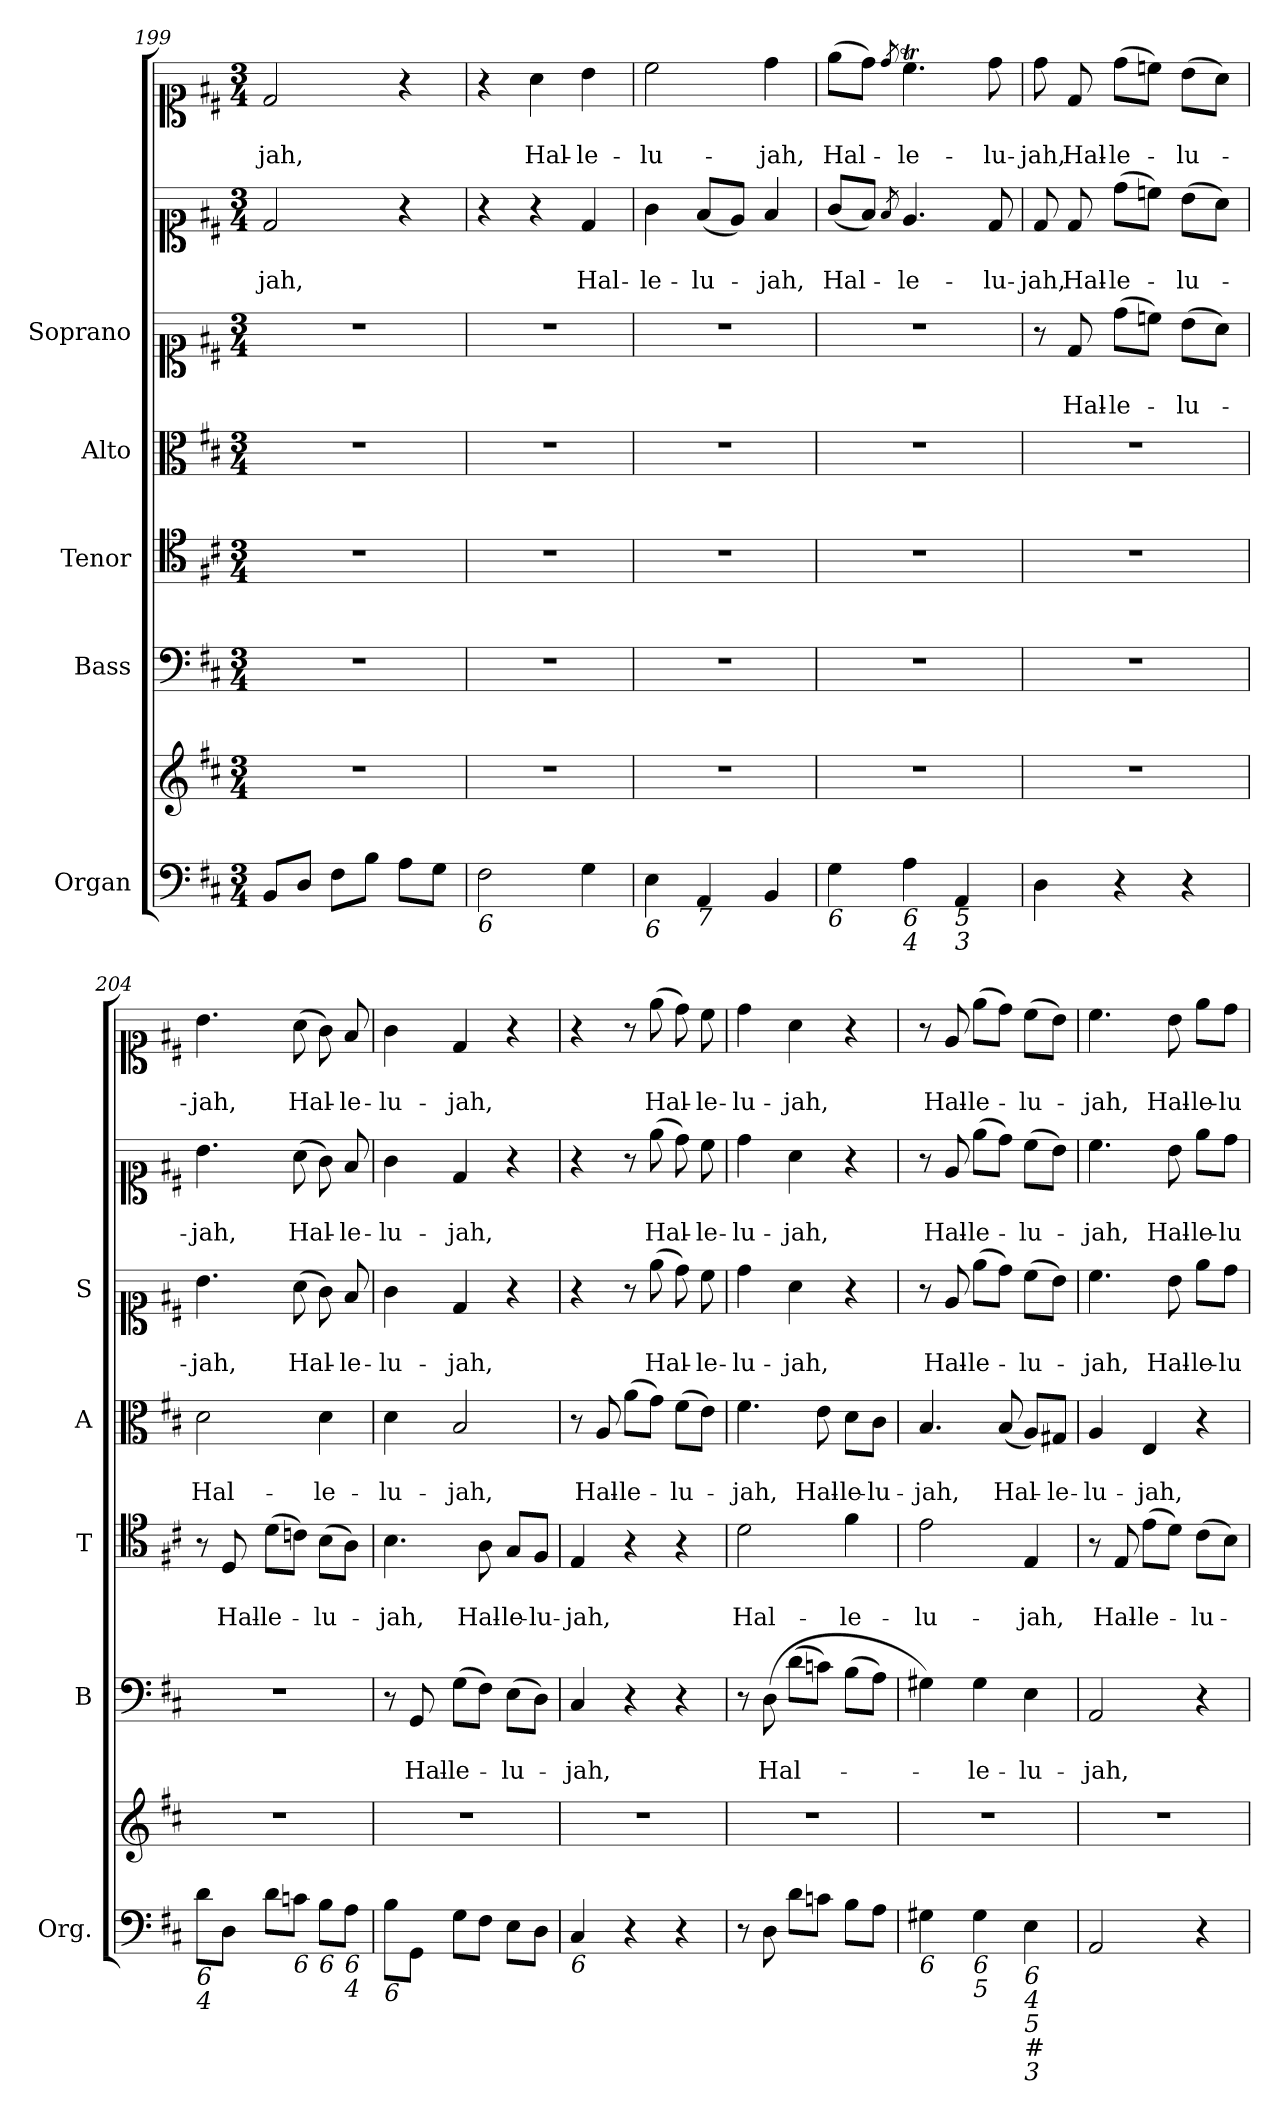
**kern	**kern	**kern	**text	**text	**kern	**text	**text	**kern	**text	**text	**kern	**text	**text	**kern	**text	**text	**kern	**text	**text
*part7	*part7	*part6	*part6	*part6	*part5	*part5	*part5	*part4	*part4	*part4	*part3	*part3	*part3	*part2	*part2	*part2	*part1	*part1	*part1
*staff8	*staff7	*staff6	*staff6	*staff6	*staff5	*staff5	*staff5	*staff4	*staff4	*staff4	*staff3	*staff3	*staff3	*staff2	*staff2	*staff2	*staff1	*staff1	*staff1
*I"Organ	*	*I"Bass	*	*	*I"Tenor	*	*	*I"Alto	*	*	*I"Soprano	*	*	*	*	*	*	*	*
*I'Org.	*	*I'B	*	*	*I'T	*	*	*I'A	*	*	*I'S	*	*	*	*	*	*	*	*
*clefF4	*clefG2	*clefF4	*	*	*clefC4	*	*	*clefC3	*	*	*clefC1	*	*	*clefC1	*	*	*clefC1	*	*
*k[f#c#]	*k[f#c#]	*k[f#c#]	*	*	*k[f#c#]	*	*	*k[f#c#]	*	*	*k[f#c#]	*	*	*k[f#c#]	*	*	*k[f#c#]	*	*
*b:	*b:	*b:	*	*	*b:	*	*	*b:	*	*	*b:	*	*	*b:	*	*	*b:	*	*
*M3/4	*M3/4	*M3/4	*	*	*M3/4	*	*	*M3/4	*	*	*M3/4	*	*	*M3/4	*	*	*M3/4	*	*
=199	=199	=199	=199	=199	=199	=199	=199	=199	=199	=199	=199	=199	=199	=199	=199	=199	=199	=199	=199
!	!	!	!	!	!	!	!	!	!	!	!	!	!	!	!	!LO:LY:b	!	!	!LO:LY:b
8BB/L	2.r	2.r	.	.	2.r	.	.	2.r	.	.	2.r	.	.	2d/	.	-jah,	2d/	.	-jah,
8D/J	.	.	.	.	.	.	.	.	.	.	.	.	.	.	.	.	.	.	.
8F#\L	.	.	.	.	.	.	.	.	.	.	.	.	.	.	.	.	.	.	.
8B\J	.	.	.	.	.	.	.	.	.	.	.	.	.	.	.	.	.	.	.
8A\L	.	.	.	.	.	.	.	.	.	.	.	.	.	4r	.	.	4r	.	.
8G\J	.	.	.	.	.	.	.	.	.	.	.	.	.	.	.	.	.	.	.
=200	=200	=200	=200	=200	=200	=200	=200	=200	=200	=200	=200	=200	=200	=200	=200	=200	=200	=200	=200
!LO:TX:b:i:t=6	!	!	!	!	!	!	!	!	!	!	!	!	!	!	!	!	!	!	!
2F#\	2.r	2.r	.	.	2.r	.	.	2.r	.	.	2.r	.	.	4r	.	.	4r	.	.
!	!	!	!	!	!	!	!	!	!	!	!	!	!	!	!	!	!	!	!LO:LY:b
.	.	.	.	.	.	.	.	.	.	.	.	.	.	4r	.	.	4a\	.	Hal-
!	!	!	!	!	!	!	!	!	!	!	!	!	!	!	!	!LO:LY:b	!	!	!LO:LY:b
4G\	.	.	.	.	.	.	.	.	.	.	.	.	.	4d/	.	Hal-	4b\	.	-le-
=201	=201	=201	=201	=201	=201	=201	=201	=201	=201	=201	=201	=201	=201	=201	=201	=201	=201	=201	=201
!LO:TX:b:i:t=6	!	!	!	!	!	!	!	!	!	!	!	!	!	!	!	!	!	!	!
!	!	!	!	!	!	!	!	!	!	!	!	!	!	!	!	!LO:LY:b	!	!	!LO:LY:b
4E\	2.r	2.r	.	.	2.r	.	.	2.r	.	.	2.r	.	.	4g\	.	-le-	2cc#\	.	-lu-
!LO:TX:b:i:t=7	!	!	!	!	!	!	!	!	!	!	!	!	!	!	!	!	!	!	!
!	!	!	!	!	!	!	!	!	!	!	!	!	!	!	!	!LO:LY:b	!	!	!
4AA/	.	.	.	.	.	.	.	.	.	.	.	.	.	(<8f#/L	.	-lu-	.	.	.
.	.	.	.	.	.	.	.	.	.	.	.	.	.	8e/J)	.	.	.	.	.
!	!	!	!	!	!	!	!	!	!	!	!	!	!	!	!	!LO:LY:b	!	!	!LO:LY:b
4BB/	.	.	.	.	.	.	.	.	.	.	.	.	.	4f#/	.	-jah,	4dd\	.	-jah,
=202	=202	=202	=202	=202	=202	=202	=202	=202	=202	=202	=202	=202	=202	=202	=202	=202	=202	=202	=202
!LO:TX:b:i:t=6	!	!	!	!	!	!	!	!	!	!	!	!	!	!	!	!	!	!	!
!	!	!	!	!	!	!	!	!	!	!	!	!	!	!	!	!LO:LY:b	!	!	!LO:LY:b
4G\	2.r	2.r	.	.	2.r	.	.	2.r	.	.	2.r	.	.	(<8g/L	.	Hal-	(>8ee\L	.	Hal-
.	.	.	.	.	.	.	.	.	.	.	.	.	.	8f#/J)	.	.	8dd\J)	.	.
.	.	.	.	.	.	.	.	.	.	.	.	.	.	8qf#/	.	.	8qdd/	.	.
!LO:TX:b:i:t=6	!	!	!	!	!	!	!	!	!	!	!	!	!	!	!	!	!	!	!
!LO:TX:b:i:t=4	!	!	!	!	!	!	!	!	!	!	!	!	!	!	!	!	!	!	!
!	!	!	!	!	!	!	!	!	!	!	!	!	!	!	!	!LO:LY:b	!	!	!LO:LY:b
4A\	.	.	.	.	.	.	.	.	.	.	.	.	.	4.e/	.	-le-	4.cc#t\	.	-le-
!LO:TX:b:i:t=5	!	!	!	!	!	!	!	!	!	!	!	!	!	!	!	!	!	!	!
!LO:TX:b:i:t=3	!	!	!	!	!	!	!	!	!	!	!	!	!	!	!	!	!	!	!
4AA/	.	.	.	.	.	.	.	.	.	.	.	.	.	.	.	.	.	.	.
!	!	!	!	!	!	!	!	!	!	!	!	!	!	!	!	!LO:LY:b	!	!	!LO:LY:b
.	.	.	.	.	.	.	.	.	.	.	.	.	.	8d/	.	-lu-	8dd\	.	-lu-
!!LO:LB:g=z
=203	=203	=203	=203	=203	=203	=203	=203	=203	=203	=203	=203	=203	=203	=203	=203	=203	=203	=203	=203
!	!	!	!	!	!	!	!	!	!	!	!	!	!	!	!	!LO:LY:b	!	!	!LO:LY:b
4D\	2.r	2.r	.	.	2.r	.	.	2.r	.	.	8r	.	.	8d/	.	-jah,	8dd\	.	-jah,
!	!	!	!	!	!	!	!	!	!	!	!	!	!LO:LY:b	!	!	!LO:LY:b	!	!	!LO:LY:b
.	.	.	.	.	.	.	.	.	.	.	8d/	.	Hal-	8d/	.	Hal-	8d/	.	Hal-
!	!	!	!	!	!	!	!	!	!	!	!	!	!LO:LY:b	!	!	!LO:LY:b	!	!	!LO:LY:b
4r	.	.	.	.	.	.	.	.	.	.	(>8dd\L	.	-le-	(>8dd\L	.	-le-	(>8dd\L	.	-le-
.	.	.	.	.	.	.	.	.	.	.	8ccn\J)	.	.	8ccn\J)	.	.	8ccn\J)	.	.
!	!	!	!	!	!	!	!	!	!	!	!	!	!LO:LY:b	!	!	!LO:LY:b	!	!	!LO:LY:b
4r	.	.	.	.	.	.	.	.	.	.	(>8b\L	.	-lu-	(>8b\L	.	-lu-	(>8b\L	.	-lu-
.	.	.	.	.	.	.	.	.	.	.	8a\J)	.	.	8a\J)	.	.	8a\J)	.	.
=204	=204	=204	=204	=204	=204	=204	=204	=204	=204	=204	=204	=204	=204	=204	=204	=204	=204	=204	=204
!LO:TX:b:i:t=6	!	!	!	!	!	!	!	!	!	!	!	!	!	!	!	!	!	!	!
!LO:TX:b:i:t=4	!	!	!	!	!	!	!	!	!	!	!	!	!	!	!	!	!	!	!
!	!	!	!	!	!	!	!	!	!	!LO:LY:b	!	!	!LO:LY:b	!	!	!LO:LY:b	!	!	!LO:LY:b
8d\L	2.r	2.r	.	.	8r	.	.	2d\	.	Hal-	4.b\	.	-jah,	4.b\	.	-jah,	4.b\	.	-jah,
!	!	!	!	!	!	!	!LO:LY:b	!	!	!	!	!	!	!	!	!	!	!	!
8D\J	.	.	.	.	8D/	.	Hal-	.	.	.	.	.	.	.	.	.	.	.	.
!	!	!	!	!	!	!	!LO:LY:b	!	!	!	!	!	!	!	!	!	!	!	!
8d\L	.	.	.	.	(>8d\L	.	-le-	.	.	.	.	.	.	.	.	.	.	.	.
!LO:TX:b:i:t=6	!	!	!	!	!	!	!	!	!	!	!	!	!	!	!	!	!	!	!
!	!	!	!	!	!	!	!	!	!	!	!	!	!LO:LY:b	!	!	!LO:LY:b	!	!	!LO:LY:b
8cn\J	.	.	.	.	8cn\J)	.	.	.	.	.	(>8a\	.	Hal-	(>8a\	.	Hal-	(>8a\	.	Hal-
!LO:TX:b:i:t=6	!	!	!	!	!	!	!	!	!	!	!	!	!	!	!	!	!	!	!
!	!	!	!	!	!	!	!LO:LY:b	!	!	!LO:LY:b	!	!	!	!	!	!	!	!	!
8B\L	.	.	.	.	(>8B\L	.	-lu-	4d\	.	-le-	8g\)	.	.	8g\)	.	.	8g\)	.	.
!LO:TX:b:i:t=6	!	!	!	!	!	!	!	!	!	!	!	!	!	!	!	!	!	!	!
!LO:TX:b:i:t=4	!	!	!	!	!	!	!	!	!	!	!	!	!	!	!	!	!	!	!
!	!	!	!	!	!	!	!	!	!	!	!	!	!LO:LY:b	!	!	!LO:LY:b	!	!	!LO:LY:b
8A\J	.	.	.	.	8A\J)	.	.	.	.	.	8f#/	.	-le-	8f#/	.	-le-	8f#/	.	-le-
=205	=205	=205	=205	=205	=205	=205	=205	=205	=205	=205	=205	=205	=205	=205	=205	=205	=205	=205	=205
!LO:TX:b:i:t=6	!	!	!	!	!	!	!	!	!	!	!	!	!	!	!	!	!	!	!
!	!	!	!	!	!	!	!LO:LY:b	!	!	!LO:LY:b	!	!	!LO:LY:b	!	!	!LO:LY:b	!	!	!LO:LY:b
8B\L	2.r	8r	.	.	4.B\	.	-jah,	4d\	.	-lu-	4g\	.	-lu-	4g\	.	-lu-	4g\	.	-lu-
!	!	!	!	!LO:LY:b	!	!	!	!	!	!	!	!	!	!	!	!	!	!	!
8GG\J	.	8GG/	.	Hal-	.	.	.	.	.	.	.	.	.	.	.	.	.	.	.
!	!	!	!	!LO:LY:b	!	!	!	!	!	!LO:LY:b	!	!	!LO:LY:b	!	!	!LO:LY:b	!	!	!LO:LY:b
8G\L	.	(>8G\L	.	-le-	.	.	.	2B/	.	-jah,	4d/	.	-jah,	4d/	.	-jah,	4d/	.	-jah,
!	!	!	!	!	!	!	!LO:LY:b	!	!	!	!	!	!	!	!	!	!	!	!
8F#\J	.	8F#\J)	.	.	8A\	.	Hal-	.	.	.	.	.	.	.	.	.	.	.	.
!	!	!	!	!LO:LY:b	!	!	!LO:LY:b	!	!	!	!	!	!	!	!	!	!	!	!
8E\L	.	(>8E\L	.	-lu-	8G/L	.	-le-	.	.	.	4r	.	.	4r	.	.	4r	.	.
!	!	!	!	!	!	!	!LO:LY:b	!	!	!	!	!	!	!	!	!	!	!	!
8D\J	.	8D\J)	.	.	8F#/J	.	-lu-	.	.	.	.	.	.	.	.	.	.	.	.
=206	=206	=206	=206	=206	=206	=206	=206	=206	=206	=206	=206	=206	=206	=206	=206	=206	=206	=206	=206
!LO:TX:b:i:t=6	!	!	!	!	!	!	!	!	!	!	!	!	!	!	!	!	!	!	!
!	!	!	!	!LO:LY:b	!	!	!LO:LY:b	!	!	!	!	!	!	!	!	!	!	!	!
4C#/	2.r	4C#/	.	-jah,	4E/	.	-jah,	8r	.	.	4r	.	.	4r	.	.	4r	.	.
!	!	!	!	!	!	!	!	!	!	!LO:LY:b	!	!	!	!	!	!	!	!	!
.	.	.	.	.	.	.	.	8A/	.	Hal-	.	.	.	.	.	.	.	.	.
!	!	!	!	!	!	!	!	!	!	!LO:LY:b	!	!	!	!	!	!	!	!	!
4r	.	4r	.	.	4r	.	.	(>8a\L	.	-le-	8r	.	.	8r	.	.	8r	.	.
!	!	!	!	!	!	!	!	!	!	!	!	!	!LO:LY:b	!	!	!LO:LY:b	!	!	!LO:LY:b
.	.	.	.	.	.	.	.	8g\J)	.	.	(>8ee\	.	Hal-	(>8ee\	.	Hal-	(>8ee\	.	Hal-
!	!	!	!	!	!	!	!	!	!	!LO:LY:b	!	!	!	!	!	!	!	!	!
4r	.	4r	.	.	4r	.	.	(>8f#\L	.	-lu-	8dd\)	.	.	8dd\)	.	.	8dd\)	.	.
!	!	!	!	!	!	!	!	!	!	!	!	!	!LO:LY:b	!	!	!LO:LY:b	!	!	!LO:LY:b
.	.	.	.	.	.	.	.	8e\J)	.	.	8cc#\	.	-le-	8cc#\	.	-le-	8cc#\	.	-le-
=207	=207	=207	=207	=207	=207	=207	=207	=207	=207	=207	=207	=207	=207	=207	=207	=207	=207	=207	=207
!	!	!	!	!	!	!	!LO:LY:b	!	!	!LO:LY:b	!	!	!LO:LY:b	!	!	!LO:LY:b	!	!	!LO:LY:b
8r	2.r	8r	.	.	2d\	.	Hal-	4.f#\	.	-jah,	4dd\	.	-lu-	4dd\	.	-lu-	4dd\	.	-lu-
!	!	!	!	!LO:LY:b	!	!	!	!	!	!	!	!	!	!	!	!	!	!	!
8D\	.	(>8D\	.	Hal-	.	.	.	.	.	.	.	.	.	.	.	.	.	.	.
!	!	!	!	!	!	!	!	!	!	!	!	!	!LO:LY:b	!	!	!LO:LY:b	!	!	!LO:LY:b
8d\L	.	(>8d\L	.	.	.	.	.	.	.	.	4a\	.	-jah,	4a\	.	-jah,	4a\	.	-jah,
!	!	!	!	!	!	!	!	!	!	!LO:LY:b	!	!	!	!	!	!	!	!	!
8cn\J	.	8cn\J)	.	.	.	.	.	8e\	.	Hal-	.	.	.	.	.	.	.	.	.
!	!	!	!	!	!	!	!LO:LY:b	!	!	!LO:LY:b	!	!	!	!	!	!	!	!	!
8B\L	.	(>8B\L	.	.	4f#\	.	-le-	8d\L	.	-le-	4r	.	.	4r	.	.	4r	.	.
!	!	!	!	!	!	!	!	!	!	!LO:LY:b	!	!	!	!	!	!	!	!	!
8A\J	.	8A\J)	.	.	.	.	.	8c#\J	.	-lu-	.	.	.	.	.	.	.	.	.
!!LO:PB:g=z
=208	=208	=208	=208	=208	=208	=208	=208	=208	=208	=208	=208	=208	=208	=208	=208	=208	=208	=208	=208
!LO:TX:b:i:t=6	!	!	!	!	!	!	!	!	!	!	!	!	!	!	!	!	!	!	!
!	!	!	!	!	!	!	!LO:LY:b	!	!	!LO:LY:b	!	!	!	!	!	!	!	!	!
4G#X\	2.r	4G#X\)	.	.	2e\	.	-lu-	4.B/	.	-jah,	8r	.	.	8r	.	.	8r	.	.
!	!	!	!	!	!	!	!	!	!	!	!	!	!LO:LY:b	!	!	!LO:LY:b	!	!	!LO:LY:b
.	.	.	.	.	.	.	.	.	.	.	8e/	.	Hal-	8e/	.	Hal-	8e/	.	Hal-
!LO:TX:b:i:t=6	!	!	!	!	!	!	!	!	!	!	!	!	!	!	!	!	!	!	!
!LO:TX:b:i:t=5	!	!	!	!	!	!	!	!	!	!	!	!	!	!	!	!	!	!	!
!	!	!	!	!LO:LY:b	!	!	!	!	!	!	!	!	!LO:LY:b	!	!	!LO:LY:b	!	!	!LO:LY:b
4G#\	.	4G#\	.	-le-	.	.	.	.	.	.	(>8ee\L	.	-le-	(>8ee\L	.	-le-	(>8ee\L	.	-le-
!	!	!	!	!	!	!	!	!	!	!LO:LY:b	!	!	!	!	!	!	!	!	!
.	.	.	.	.	.	.	.	(<8B/	.	Hal-	8dd\J)	.	.	8dd\J)	.	.	8dd\J)	.	.
!LO:TX:b:i:t=6	!	!	!	!	!	!	!	!	!	!	!	!	!	!	!	!	!	!	!
!LO:TX:b:i:t=4	!	!	!	!	!	!	!	!	!	!	!	!	!	!	!	!	!	!	!
!LO:TX:b:i:t=5	!	!	!	!	!	!	!	!	!	!	!	!	!	!	!	!	!	!	!
!LO:TX:b:t=#	!	!	!	!	!	!	!	!	!	!	!	!	!	!	!	!	!	!	!
!LO:TX:b:i:t=3	!	!	!	!	!	!	!	!	!	!	!	!	!	!	!	!	!	!	!
!	!	!	!	!LO:LY:b	!	!	!LO:LY:b	!	!	!	!	!	!LO:LY:b	!	!	!LO:LY:b	!	!	!LO:LY:b
4E\	.	4E\	.	-lu-	4E/	.	-jah,	8A/L)	.	.	(>8cc#\L	.	-lu-	(>8cc#\L	.	-lu-	(>8cc#\L	.	-lu-
!	!	!	!	!	!	!	!	!	!	!LO:LY:b	!	!	!	!	!	!	!	!	!
.	.	.	.	.	.	.	.	8G#X/J	.	-le-	8b\J)	.	.	8b\J)	.	.	8b\J)	.	.
=209	=209	=209	=209	=209	=209	=209	=209	=209	=209	=209	=209	=209	=209	=209	=209	=209	=209	=209	=209
!	!	!	!	!LO:LY:b	!	!	!	!	!	!LO:LY:b	!	!	!LO:LY:b	!	!	!LO:LY:b	!	!	!LO:LY:b
2AA/	2.r	2AA/	.	-jah,	8r	.	.	4A/	.	-lu-	4.cc#\	.	-jah,	4.cc#\	.	-jah,	4.cc#\	.	-jah,
!	!	!	!	!	!	!	!LO:LY:b	!	!	!	!	!	!	!	!	!	!	!	!
.	.	.	.	.	8E/	.	Hal-	.	.	.	.	.	.	.	.	.	.	.	.
!	!	!	!	!	!	!	!LO:LY:b	!	!	!LO:LY:b	!	!	!	!	!	!	!	!	!
.	.	.	.	.	(>8e\L	.	-le-	4E/	.	-jah,	.	.	.	.	.	.	.	.	.
!	!	!	!	!	!	!	!	!	!	!	!	!	!LO:LY:b	!	!	!LO:LY:b	!	!	!LO:LY:b
.	.	.	.	.	8d\J)	.	.	.	.	.	8b\	.	Hal-	8b\	.	Hal-	8b\	.	Hal-
!	!	!	!	!	!	!	!LO:LY:b	!	!	!	!	!	!LO:LY:b	!	!	!LO:LY:b	!	!	!LO:LY:b
4r	.	4r	.	.	(>8c#\L	.	-lu-	4r	.	.	8ee\L	.	-le-	8ee\L	.	-le-	8ee\L	.	-le-
!	!	!	!	!	!	!	!	!	!	!	!	!	!LO:LY:b	!	!	!LO:LY:b	!	!	!LO:LY:b
.	.	.	.	.	8B\J)	.	.	.	.	.	8dd\J	.	-lu-	8dd\J	.	-lu-	8dd\J	.	-lu-
=	=	=	=	=	=	=	=	=	=	=	=	=	=	=	=	=	=	=	=
*-	*-	*-	*-	*-	*-	*-	*-	*-	*-	*-	*-	*-	*-	*-	*-	*-	*-	*-	*-
